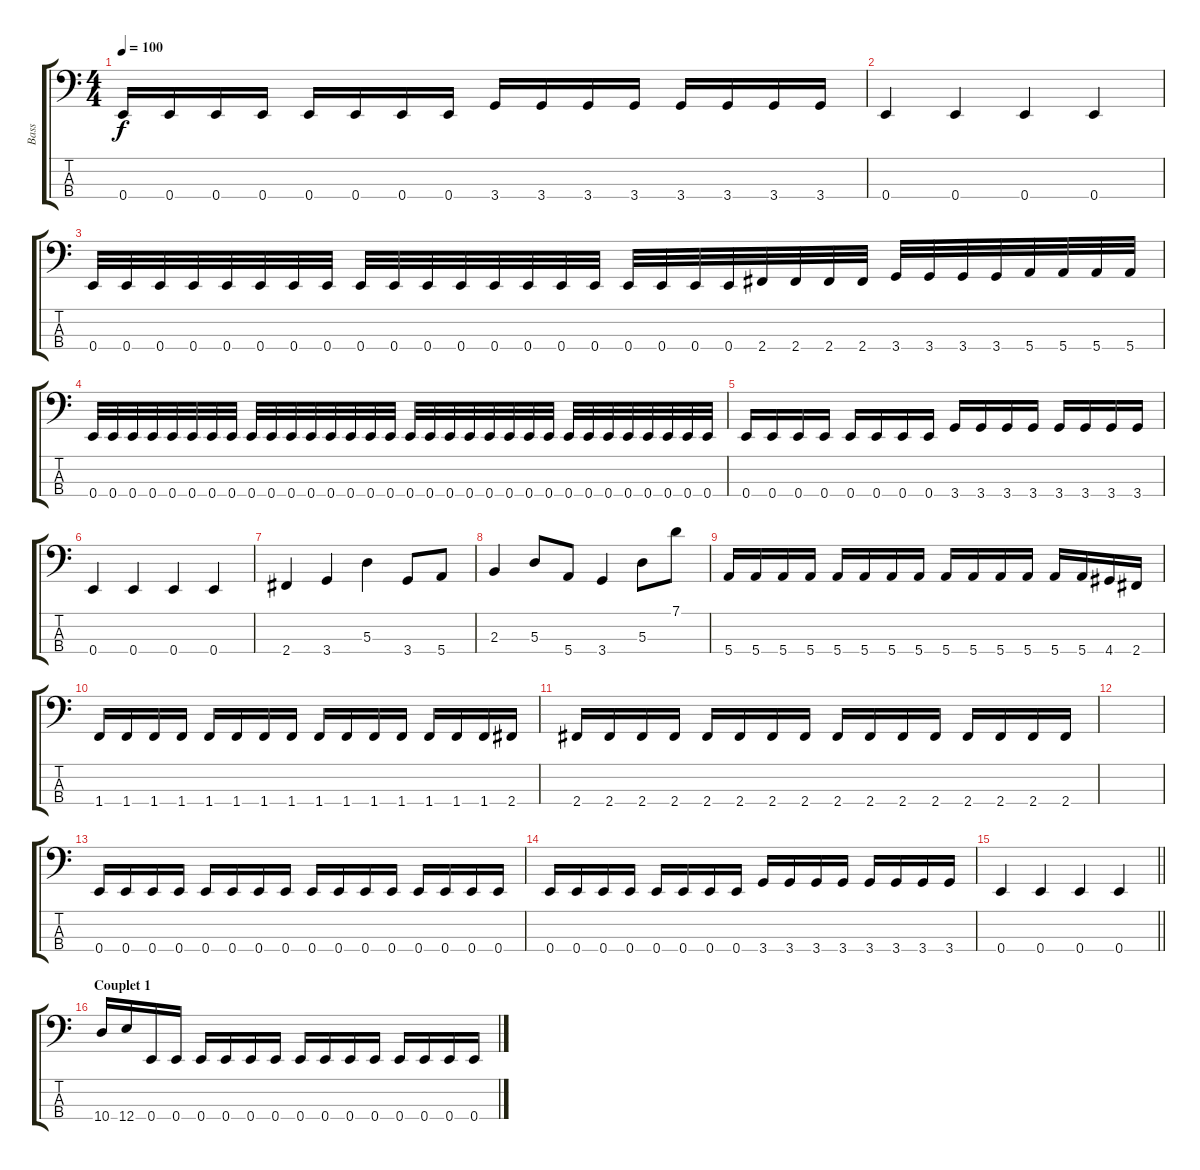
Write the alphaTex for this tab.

\track ("Bass" "Bass") {instrument electricbassfinger}
\staff {score tabs}
\tuning (G2 D2 A1 E1) {hide}
\ts (4 4)
\tempo 100
\clef f4
\ks c
0.4.16{dy f} 0.4.16 0.4.16 0.4.16 0.4.16 0.4.16 0.4.16 0.4.16 3.4.16 3.4.16 3.4.16 3.4.16 3.4.16 3.4.16 3.4.16 3.4.16 |
0.4.4 0.4.4 0.4.4 0.4.4 |
0.4.32 0.4.32 0.4.32 0.4.32 0.4.32 0.4.32 0.4.32 0.4.32 0.4.32 0.4.32 0.4.32 0.4.32 0.4.32 0.4.32 0.4.32 0.4.32 0.4.32 0.4.32 0.4.32 0.4.32 2.4.32 2.4.32 2.4.32 2.4.32 3.4.32 3.4.32 3.4.32 3.4.32 5.4.32 5.4.32 5.4.32 5.4.32 |
0.4.32 0.4.32 0.4.32 0.4.32 0.4.32 0.4.32 0.4.32 0.4.32 0.4.32 0.4.32 0.4.32 0.4.32 0.4.32 0.4.32 0.4.32 0.4.32 0.4.32 0.4.32 0.4.32 0.4.32 0.4.32 0.4.32 0.4.32 0.4.32 0.4.32 0.4.32 0.4.32 0.4.32 0.4.32 0.4.32 0.4.32 0.4.32 |
0.4.16 0.4.16 0.4.16 0.4.16 0.4.16 0.4.16 0.4.16 0.4.16 3.4.16 3.4.16 3.4.16 3.4.16 3.4.16 3.4.16 3.4.16 3.4.16 |
0.4.4 0.4.4 0.4.4 0.4.4 |
2.4.4 3.4.4 5.3.4 3.4.8 5.4.8 |
2.3.4 5.3.8 5.4.8 3.4.4 5.3.8 7.1.8 |
5.4.16 5.4.16 5.4.16 5.4.16 5.4.16 5.4.16 5.4.16 5.4.16 5.4.16 5.4.16 5.4.16 5.4.16 5.4.16 5.4.16 4.4.16 2.4.16 |
1.4.16 1.4.16 1.4.16 1.4.16 1.4.16 1.4.16 1.4.16 1.4.16 1.4.16 1.4.16 1.4.16 1.4.16 1.4.16 1.4.16 1.4.16 2.4.16 |
2.4.16 2.4.16 2.4.16 2.4.16 2.4.16 2.4.16 2.4.16 2.4.16 2.4.16 2.4.16 2.4.16 2.4.16 2.4.16 2.4.16 2.4.16 2.4.16 |
|
0.4.16 0.4.16 0.4.16 0.4.16 0.4.16 0.4.16 0.4.16 0.4.16 0.4.16 0.4.16 0.4.16 0.4.16 0.4.16 0.4.16 0.4.16 0.4.16 |
0.4.16 0.4.16 0.4.16 0.4.16 0.4.16 0.4.16 0.4.16 0.4.16 3.4.16 3.4.16 3.4.16 3.4.16 3.4.16 3.4.16 3.4.16 3.4.16 |
\barLineRight lightlight
0.4.4 0.4.4 0.4.4 0.4.4 |
\section ("" "Couplet 1")
10.4.16 12.4.16 0.4.16 0.4.16 0.4.16 0.4.16 0.4.16 0.4.16 0.4.16 0.4.16 0.4.16 0.4.16 0.4.16 0.4.16 0.4.16 0.4.16
